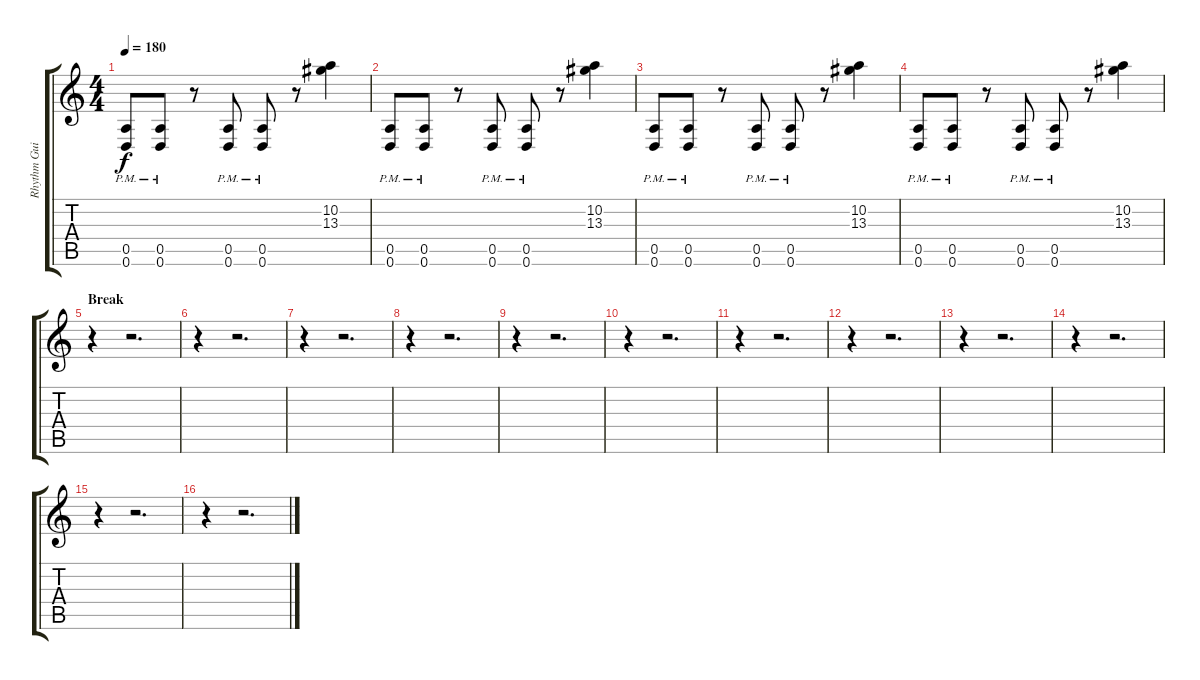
\track ("Rhythm Guitar" "Rhythm Gui") {instrument distortionguitar}
\staff {score tabs}
\tuning (E4 B3 G3 D3 A2 D2) {hide}
\ts (4 4)
\tempo 180
\clef g2
\ks c
(0.5{pm} 0.6{pm}).8{dy f} (0.5{pm} 0.6{pm}).8 r.8 (0.5{pm} 0.6{pm}).8 (0.5{pm} 0.6{pm}).8 r.8 (10.2 13.3).4 |
(0.5{pm} 0.6{pm}).8 (0.5{pm} 0.6{pm}).8 r.8 (0.5{pm} 0.6{pm}).8 (0.5{pm} 0.6{pm}).8 r.8 (10.2 13.3).4 |
(0.5{pm} 0.6{pm}).8 (0.5{pm} 0.6{pm}).8 r.8 (0.5{pm} 0.6{pm}).8 (0.5{pm} 0.6{pm}).8 r.8 (10.2 13.3).4 |
(0.5{pm} 0.6{pm}).8 (0.5{pm} 0.6{pm}).8 r.8 (0.5{pm} 0.6{pm}).8 (0.5{pm} 0.6{pm}).8 r.8 (10.2 13.3).4 |
\section ("" "Break")
r.4 r.2{d} |
r.4 r.2{d} |
r.4 r.2{d} |
r.4 r.2{d} |
r.4 r.2{d} |
r.4 r.2{d} |
r.4 r.2{d} |
r.4 r.2{d} |
r.4 r.2{d} |
r.4 r.2{d} |
r.4 r.2{d} |
r.4 r.2{d}
